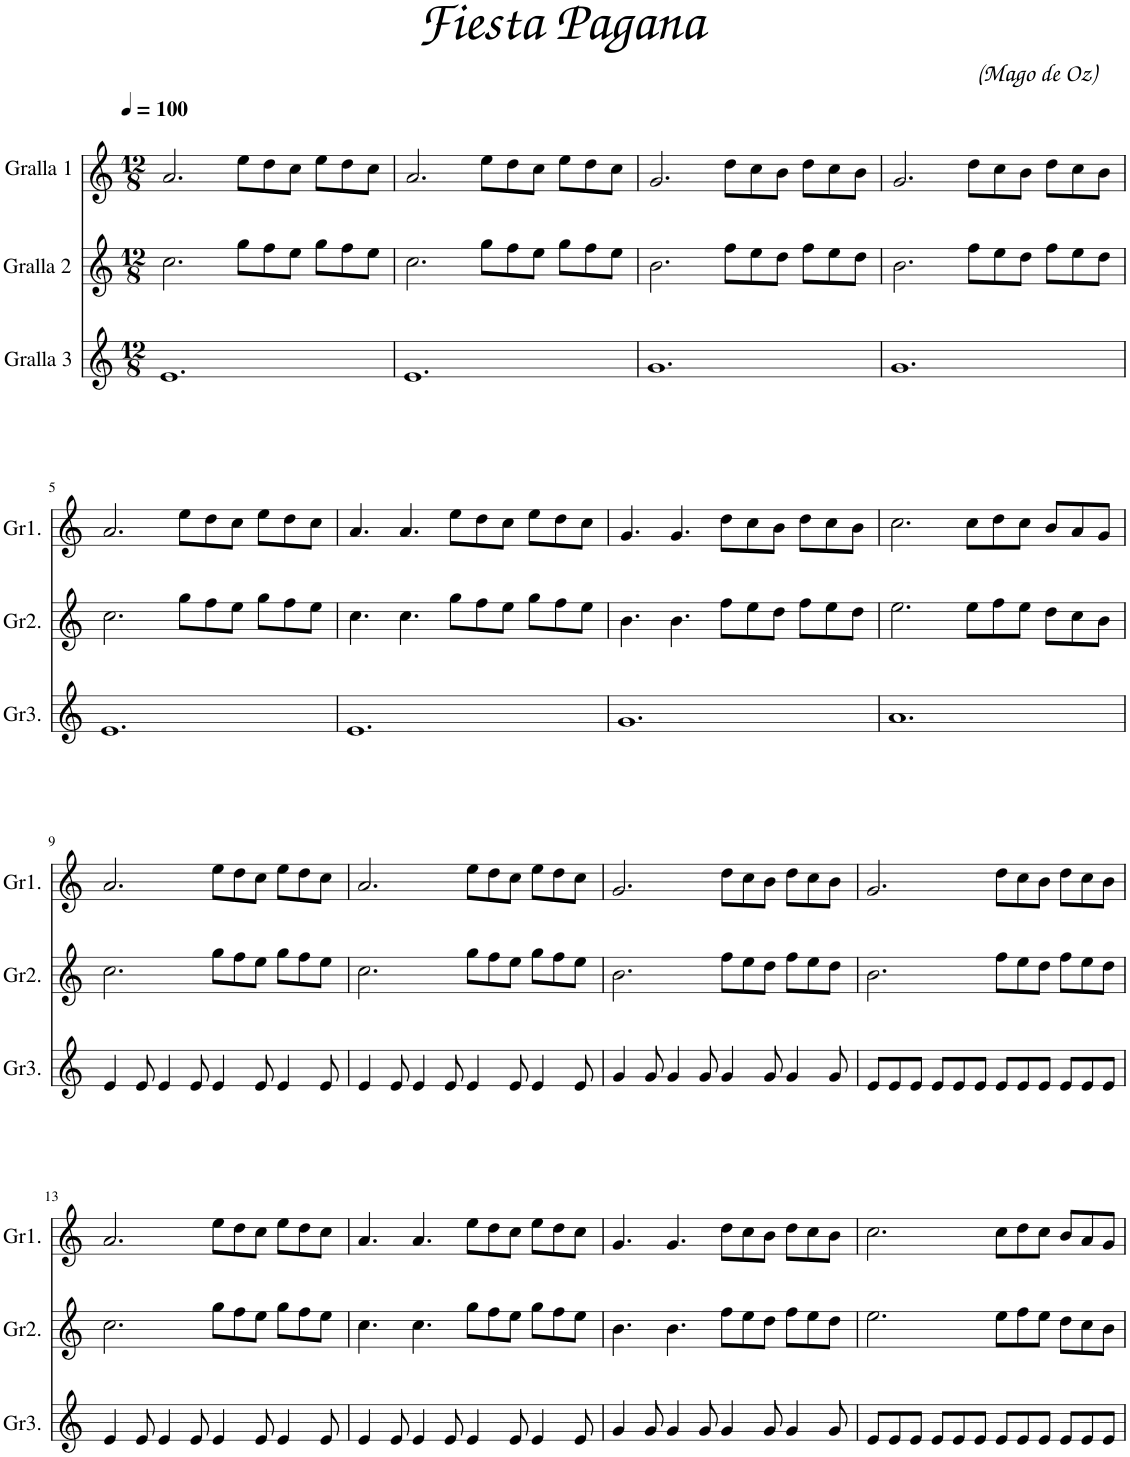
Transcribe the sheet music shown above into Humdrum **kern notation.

**kern	**kern	**kern
*part3	*part2	*part1
*staff3	*staff2	*staff1
*I"Gralla 3	*I"Gralla 2	*I"Gralla 1
*I'Gr3.	*I'Gr2.	*I'Gr1.
*clefG2	*clefG2	*clefG2
*k[]	*k[]	*k[]
*M12/8	*M12/8	*M12/8
*MM100	*MM100	*MM100
=1	=1	=1
1.e	2.cc\	2.a/
.	8gg\L	8ee\L
.	8ff\	8dd\
.	8ee\J	8cc\J
.	8gg\L	8ee\L
.	8ff\	8dd\
.	8ee\J	8cc\J
=2	=2	=2
1.e	2.cc\	2.a/
.	8gg\L	8ee\L
.	8ff\	8dd\
.	8ee\J	8cc\J
.	8gg\L	8ee\L
.	8ff\	8dd\
.	8ee\J	8cc\J
=3	=3	=3
1.g	2.b\	2.g/
.	8ff\L	8dd\L
.	8ee\	8cc\
.	8dd\J	8b\J
.	8ff\L	8dd\L
.	8ee\	8cc\
.	8dd\J	8b\J
=4	=4	=4
1.g	2.b\	2.g/
.	8ff\L	8dd\L
.	8ee\	8cc\
.	8dd\J	8b\J
.	8ff\L	8dd\L
.	8ee\	8cc\
.	8dd\J	8b\J
!!LO:LB:g=z
=5	=5	=5
1.e	2.cc\	2.a/
.	8gg\L	8ee\L
.	8ff\	8dd\
.	8ee\J	8cc\J
.	8gg\L	8ee\L
.	8ff\	8dd\
.	8ee\J	8cc\J
=6	=6	=6
1.e	4.cc\	4.a/
.	4.cc\	4.a/
.	8gg\L	8ee\L
.	8ff\	8dd\
.	8ee\J	8cc\J
.	8gg\L	8ee\L
.	8ff\	8dd\
.	8ee\J	8cc\J
=7	=7	=7
1.g	4.b\	4.g/
.	4.b\	4.g/
.	8ff\L	8dd\L
.	8ee\	8cc\
.	8dd\J	8b\J
.	8ff\L	8dd\L
.	8ee\	8cc\
.	8dd\J	8b\J
=8	=8	=8
1.a	2.ee\	2.cc\
.	8ee\L	8cc\L
.	8ff\	8dd\
.	8ee\J	8cc\J
.	8dd\L	8b/L
.	8cc\	8a/
.	8b\J	8g/J
!!LO:LB:g=z
=9	=9	=9
4e/	2.cc\	2.a/
8e/	.	.
4e/	.	.
8e/	.	.
4e/	8gg\L	8ee\L
.	8ff\	8dd\
8e/	8ee\J	8cc\J
4e/	8gg\L	8ee\L
.	8ff\	8dd\
8e/	8ee\J	8cc\J
=10	=10	=10
4e/	2.cc\	2.a/
8e/	.	.
4e/	.	.
8e/	.	.
4e/	8gg\L	8ee\L
.	8ff\	8dd\
8e/	8ee\J	8cc\J
4e/	8gg\L	8ee\L
.	8ff\	8dd\
8e/	8ee\J	8cc\J
=11	=11	=11
4g/	2.b\	2.g/
8g/	.	.
4g/	.	.
8g/	.	.
4g/	8ff\L	8dd\L
.	8ee\	8cc\
8g/	8dd\J	8b\J
4g/	8ff\L	8dd\L
.	8ee\	8cc\
8g/	8dd\J	8b\J
=12	=12	=12
8e/L	2.b\	2.g/
8e/	.	.
8e/J	.	.
8e/L	.	.
8e/	.	.
8e/J	.	.
8e/L	8ff\L	8dd\L
8e/	8ee\	8cc\
8e/J	8dd\J	8b\J
8e/L	8ff\L	8dd\L
8e/	8ee\	8cc\
8e/J	8dd\J	8b\J
!!LO:LB:g=z
=13	=13	=13
4e/	2.cc\	2.a/
8e/	.	.
4e/	.	.
8e/	.	.
4e/	8gg\L	8ee\L
.	8ff\	8dd\
8e/	8ee\J	8cc\J
4e/	8gg\L	8ee\L
.	8ff\	8dd\
8e/	8ee\J	8cc\J
=14	=14	=14
4e/	4.cc\	4.a/
8e/	.	.
4e/	4.cc\	4.a/
8e/	.	.
4e/	8gg\L	8ee\L
.	8ff\	8dd\
8e/	8ee\J	8cc\J
4e/	8gg\L	8ee\L
.	8ff\	8dd\
8e/	8ee\J	8cc\J
=15	=15	=15
4g/	4.b\	4.g/
8g/	.	.
4g/	4.b\	4.g/
8g/	.	.
4g/	8ff\L	8dd\L
.	8ee\	8cc\
8g/	8dd\J	8b\J
4g/	8ff\L	8dd\L
.	8ee\	8cc\
8g/	8dd\J	8b\J
=16	=16	=16
8e/L	2.ee\	2.cc\
8e/	.	.
8e/J	.	.
8e/L	.	.
8e/	.	.
8e/J	.	.
8e/L	8ee\L	8cc\L
8e/	8ff\	8dd\
8e/J	8ee\J	8cc\J
8e/L	8dd\L	8b/L
8e/	8cc\	8a/
8e/J	8b\J	8g/J
=	=	=
*-	*-	*-
